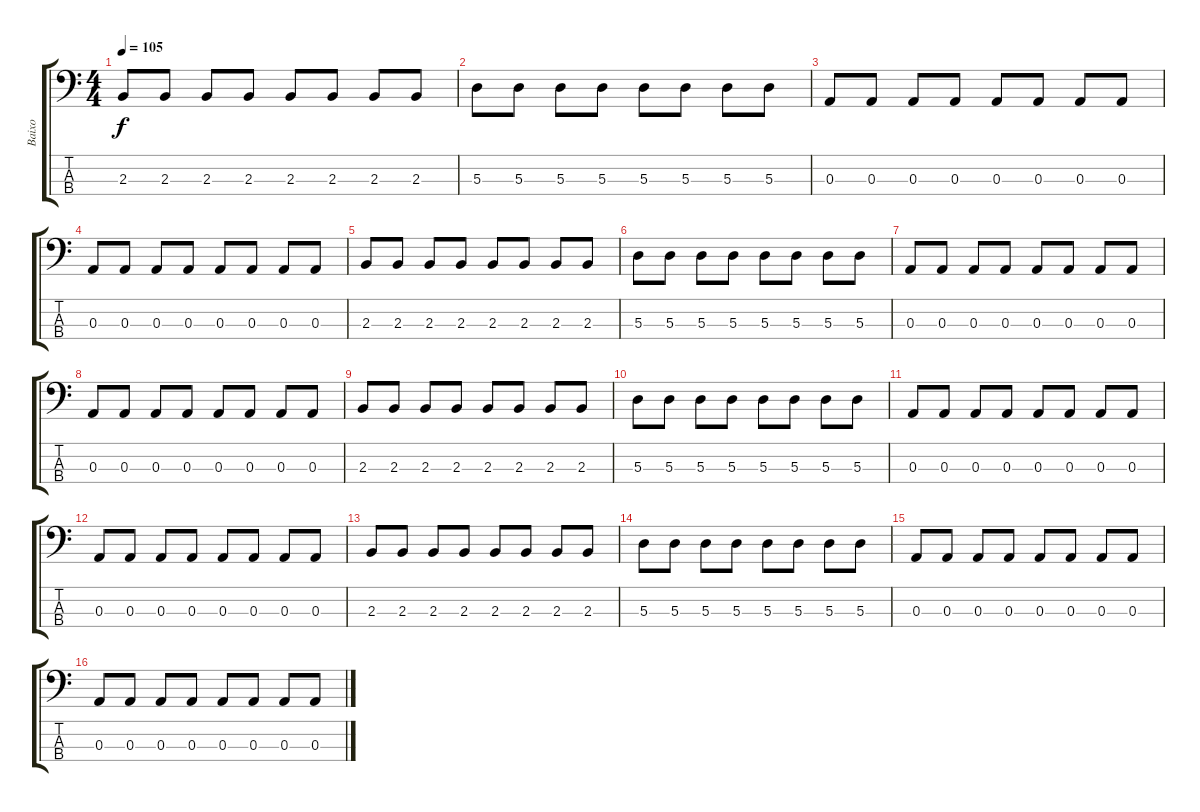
\track ("Baixo" "Baixo") {instrument slapbass2}
\staff {score tabs}
\tuning (G2 D2 A1 E1) {hide}
\ts (4 4)
\tempo 105
\clef f4
\ks c
2.3.8{dy f} 2.3.8 2.3.8 2.3.8 2.3.8 2.3.8 2.3.8 2.3.8 |
5.3.8 5.3.8 5.3.8 5.3.8 5.3.8 5.3.8 5.3.8 5.3.8 |
0.3.8 0.3.8 0.3.8 0.3.8 0.3.8 0.3.8 0.3.8 0.3.8 |
0.3.8 0.3.8 0.3.8 0.3.8 0.3.8 0.3.8 0.3.8 0.3.8 |
2.3.8 2.3.8 2.3.8 2.3.8 2.3.8 2.3.8 2.3.8 2.3.8 |
5.3.8 5.3.8 5.3.8 5.3.8 5.3.8 5.3.8 5.3.8 5.3.8 |
0.3.8 0.3.8 0.3.8 0.3.8 0.3.8 0.3.8 0.3.8 0.3.8 |
0.3.8 0.3.8 0.3.8 0.3.8 0.3.8 0.3.8 0.3.8 0.3.8 |
2.3.8 2.3.8 2.3.8 2.3.8 2.3.8 2.3.8 2.3.8 2.3.8 |
5.3.8 5.3.8 5.3.8 5.3.8 5.3.8 5.3.8 5.3.8 5.3.8 |
0.3.8 0.3.8 0.3.8 0.3.8 0.3.8 0.3.8 0.3.8 0.3.8 |
0.3.8 0.3.8 0.3.8 0.3.8 0.3.8 0.3.8 0.3.8 0.3.8 |
2.3.8 2.3.8 2.3.8 2.3.8 2.3.8 2.3.8 2.3.8 2.3.8 |
5.3.8 5.3.8 5.3.8 5.3.8 5.3.8 5.3.8 5.3.8 5.3.8 |
0.3.8 0.3.8 0.3.8 0.3.8 0.3.8 0.3.8 0.3.8 0.3.8 |
0.3.8 0.3.8 0.3.8 0.3.8 0.3.8 0.3.8 0.3.8 0.3.8
